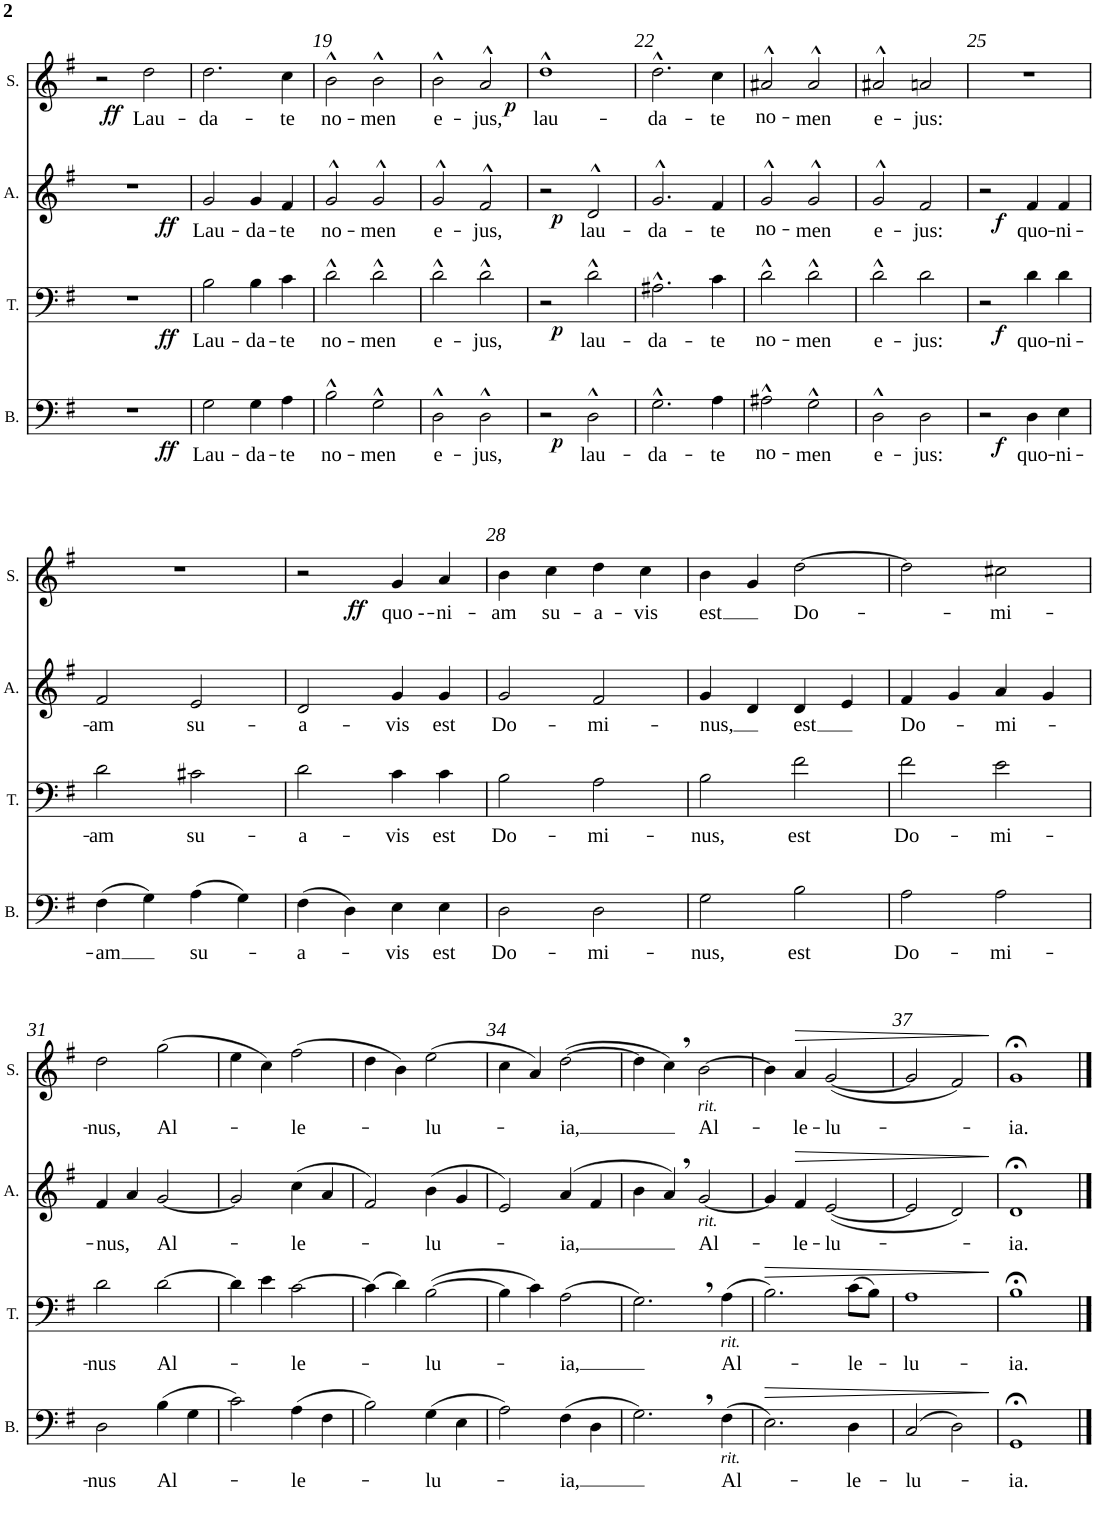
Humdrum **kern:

**kern	**text	**dynam	**kern	**text	**dynam	**kern	**text	**dynam	**kern	**text	**dynam
*part4	*part4	*part4	*part3	*part3	*part3	*part2	*part2	*part2	*part1	*part1	*part1
*staff4	*staff4	*staff4	*staff3	*staff3	*staff3	*staff2	*staff2	*staff2	*staff1	*staff1	*staff1
*I"Bass	*	*	*I"Tenor	*	*	*I"Alto	*	*	*I"Soprano	*	*
*I'B.	*	*	*I'T.	*	*	*I'A.	*	*	*I'S.	*	*
!!LO:PB:g=z
*clefF4	*	*	*clefF4	*	*	*clefG2	*	*	*clefG2	*	*
*k[f#]	*	*	*k[f#]	*	*	*k[f#]	*	*	*k[f#]	*	*
*M2/2	*	*	*M2/2	*	*	*M2/2	*	*	*M2/2	*	*
*met(c|)	*	*	*met(c|)	*	*	*met(c|)	*	*	*met(c|)	*	*
=17	=17	=17	=17	=17	=17	=17	=17	=17	=17	=17	=17
1r	.	.	1r	.	.	1r	.	.	2r	.	.
!	!	!	!	!	!	!	!	!	!	!LO:LY:b	!LO:DY:b
.	.	.	.	.	.	.	.	.	2dd\	Lau-	ff
=18	=18	=18	=18	=18	=18	=18	=18	=18	=18	=18	=18
!	!LO:LY:b	!LO:DY:b	!	!LO:LY:b	!LO:DY:b	!	!LO:LY:b	!LO:DY:b	!	!LO:LY:b	!
2G\	Lau-	ff	2B\	Lau-	ff	2g/	Lau-	ff	2.dd\	-da-	.
!	!LO:LY:b	!	!	!LO:LY:b	!	!	!LO:LY:b	!	!	!	!
4G\	-da-	.	4B\	-da-	.	4g/	-da-	.	.	.	.
!	!LO:LY:b	!	!	!LO:LY:b	!	!	!LO:LY:b	!	!	!LO:LY:b	!
4A\	-te	.	4c\	-te	.	4f#/	-te	.	4cc\	-te	.
=19	=19	=19	=19	=19	=19	=19	=19	=19	=19	=19	=19
!	!LO:LY:b	!	!	!LO:LY:b	!	!	!LO:LY:b	!	!	!LO:LY:b	!
2B^^\	no-	.	2d^^\	no-	.	2g^^/	no-	.	2b^^\	no-	.
!	!LO:LY:b	!	!	!LO:LY:b	!	!	!LO:LY:b	!	!	!LO:LY:b	!
2G^^\	-men	.	2d^^\	-men	.	2g^^/	-men	.	2b^^\	-men	.
=20	=20	=20	=20	=20	=20	=20	=20	=20	=20	=20	=20
!	!LO:LY:b	!	!	!LO:LY:b	!	!	!LO:LY:b	!	!	!LO:LY:b	!
2D^^\	e-	.	2d^^\	e-	.	2g^^/	e-	.	2b^^\	e-	.
!	!LO:LY:b	!	!	!LO:LY:b	!	!	!LO:LY:b	!	!	!LO:LY:b	!
2D^^\	-jus,	.	2d^^\	-jus,	.	2f#^^/	-jus,	.	2a^^/	-jus,	.
=21	=21	=21	=21	=21	=21	=21	=21	=21	=21	=21	=21
!	!	!	!	!	!	!	!	!	!	!LO:LY:b	!LO:DY:b
2r	.	.	2r	.	.	2r	.	.	1dd^^	lau-	p
!	!LO:LY:b	!LO:DY:b	!	!LO:LY:b	!LO:DY:b	!	!LO:LY:b	!LO:DY:b	!	!	!
2D^^\	lau-	p	2d^^\	lau-	p	2d^^/	lau-	p	.	.	.
=22	=22	=22	=22	=22	=22	=22	=22	=22	=22	=22	=22
!	!LO:LY:b	!	!	!LO:LY:b	!	!	!LO:LY:b	!	!	!LO:LY:b	!
2.G^^\	-da-	.	2.A#X^^\	-da-	.	2.g^^/	-da-	.	2.dd^^\	-da-	.
!	!LO:LY:b	!	!	!LO:LY:b	!	!	!LO:LY:b	!	!	!LO:LY:b	!
4A\	-te	.	4c\	-te	.	4f#/	-te	.	4cc\	-te	.
=23	=23	=23	=23	=23	=23	=23	=23	=23	=23	=23	=23
!	!LO:LY:b	!	!	!LO:LY:b	!	!	!LO:LY:b	!	!	!LO:LY:b	!
2A#X^^\	no-	.	2d^^\	no-	.	2g^^/	no-	.	2a#X^^/	no-	.
!	!LO:LY:b	!	!	!LO:LY:b	!	!	!LO:LY:b	!	!	!LO:LY:b	!
2G^^\	-men	.	2d^^\	-men	.	2g^^/	-men	.	2a#^^/	-men	.
=24	=24	=24	=24	=24	=24	=24	=24	=24	=24	=24	=24
!	!LO:LY:b	!	!	!LO:LY:b	!	!	!LO:LY:b	!	!	!LO:LY:b	!
2D^^\	e-	.	2d^^\	e-	.	2g^^/	e-	.	2a#X^^/	e-	.
!	!LO:LY:b	!	!	!LO:LY:b	!	!	!LO:LY:b	!	!	!LO:LY:b	!
2D\	-jus:	.	2d\	-jus:	.	2f#/	-jus:	.	2an/	-jus:	.
=25	=25	=25	=25	=25	=25	=25	=25	=25	=25	=25	=25
2r	.	.	2r	.	.	2r	.	.	1r	.	.
!	!LO:LY:b	!LO:DY:b	!	!LO:LY:b	!LO:DY:b	!	!LO:LY:b	!LO:DY:b	!	!	!
4D\	quo-	f	4d\	quo-	f	4f#/	quo-	f	.	.	.
!	!LO:LY:b	!	!	!LO:LY:b	!	!	!LO:LY:b	!	!	!	!
4E\	-ni-	.	4d\	-ni-	.	4f#/	-ni-	.	.	.	.
!!LO:LB:g=z
=26	=26	=26	=26	=26	=26	=26	=26	=26	=26	=26	=26
!	!LO:LY:b	!	!	!LO:LY:b	!	!	!LO:LY:b	!	!	!	!
(4F#\	-am	.	2d\	-am	.	2f#/	-am	.	1r	.	.
4G\)	.	.	.	.	.	.	.	.	.	.	.
!	!LO:LY:b	!	!	!LO:LY:b	!	!	!LO:LY:b	!	!	!	!
(4A\	su-	.	2c#X\	su-	.	2e/	su-	.	.	.	.
4G\)	.	.	.	.	.	.	.	.	.	.	.
=27	=27	=27	=27	=27	=27	=27	=27	=27	=27	=27	=27
!	!LO:LY:b	!	!	!LO:LY:b	!	!	!LO:LY:b	!	!	!	!
(4F#\	-a-	.	2d\	-a-	.	2d/	-a-	.	2r	.	.
4D\)	.	.	.	.	.	.	.	.	.	.	.
!	!LO:LY:b	!	!	!LO:LY:b	!	!	!LO:LY:b	!	!	!LO:LY:b	!LO:DY:b
4E\	-vis	.	4c\	-vis	.	4g/	-vis	.	4g/	quo --	ff
!	!LO:LY:b	!	!	!LO:LY:b	!	!	!LO:LY:b	!	!	!LO:LY:b	!
4E\	est	.	4c\	est	.	4g/	est	.	4a/	-ni-	.
=28	=28	=28	=28	=28	=28	=28	=28	=28	=28	=28	=28
!	!LO:LY:b	!	!	!LO:LY:b	!	!	!LO:LY:b	!	!	!LO:LY:b	!
2D\	Do-	.	2B\	Do-	.	2g/	Do-	.	4b\	-am	.
!	!	!	!	!	!	!	!	!	!	!LO:LY:b	!
.	.	.	.	.	.	.	.	.	4cc\	su-	.
!	!LO:LY:b	!	!	!LO:LY:b	!	!	!LO:LY:b	!	!	!LO:LY:b	!
2D\	-mi-	.	2A\	-mi-	.	2f#/	-mi-	.	4dd\	-a-	.
!	!	!	!	!	!	!	!	!	!	!LO:LY:b	!
.	.	.	.	.	.	.	.	.	4cc\	-vis	.
=29	=29	=29	=29	=29	=29	=29	=29	=29	=29	=29	=29
!	!LO:LY:b	!	!	!LO:LY:b	!	!	!LO:LY:b	!	!	!LO:LY:b	!
2G\	-nus,	.	2B\	-nus,	.	4g/	-nus,	.	4b\	est	.
.	.	.	.	.	.	4d/	.	.	4g/	.	.
!	!LO:LY:b	!	!	!LO:LY:b	!	!	!LO:LY:b	!	!	!LO:LY:b	!
2B\	est	.	2f#\	est	.	4d/	est	.	[2dd\	Do-	.
.	.	.	.	.	.	4e/	.	.	.	.	.
=30	=30	=30	=30	=30	=30	=30	=30	=30	=30	=30	=30
!	!LO:LY:b	!	!	!LO:LY:b	!	!	!LO:LY:b	!	!	!	!
2A\	Do-	.	2f#\	Do-	.	4f#/	Do-	.	2dd\]	.	.
.	.	.	.	.	.	4g/	.	.	.	.	.
!	!LO:LY:b	!	!	!LO:LY:b	!	!	!LO:LY:b	!	!	!LO:LY:b	!
2A\	-mi-	.	2e\	-mi-	.	4a/	-mi-	.	2cc#X\	-mi-	.
.	.	.	.	.	.	4g/	.	.	.	.	.
!!LO:LB:g=z
=31	=31	=31	=31	=31	=31	=31	=31	=31	=31	=31	=31
!	!LO:LY:b	!	!	!LO:LY:b	!	!	!LO:LY:b	!	!	!LO:LY:b	!
2D\	-nus	.	2d\	-nus	.	4f#/	-nus,	.	2dd\	-nus,	.
.	.	.	.	.	.	4a/	.	.	.	.	.
!	!LO:LY:b	!	!	!LO:LY:b	!	!	!LO:LY:b	!	!	!LO:LY:b	!
(4B\	Al-	.	[2d\	Al-	.	[2g/	Al-	.	(2gg\	Al-	.
4G\	.	.	.	.	.	.	.	.	.	.	.
=32	=32	=32	=32	=32	=32	=32	=32	=32	=32	=32	=32
2c\)	.	.	4d\]	.	.	2g/]	.	.	4ee\	.	.
.	.	.	4e\	.	.	.	.	.	4cc\)	.	.
!	!LO:LY:b	!	!	!LO:LY:b	!	!	!LO:LY:b	!	!	!LO:LY:b	!
(4A\	-le-	.	[2c\	-le-	.	(4cc\	-le-	.	(2ff#\	-le-	.
4F#\	.	.	.	.	.	4a/	.	.	.	.	.
=33	=33	=33	=33	=33	=33	=33	=33	=33	=33	=33	=33
2B\)	.	.	(4c\]	.	.	2f#/)	.	.	4dd\	.	.
.	.	.	4d\)	.	.	.	.	.	4b\)	.	.
!	!LO:LY:b	!	!	!LO:LY:b	!	!	!LO:LY:b	!	!	!LO:LY:b	!
(4G\	-lu-	.	([2B\	-lu-	.	(4b\	-lu-	.	(2ee\	-lu-	.
4E\	.	.	.	.	.	4g/	.	.	.	.	.
=34	=34	=34	=34	=34	=34	=34	=34	=34	=34	=34	=34
2A\)	.	.	4B\]	.	.	2e/)	.	.	4cc\	.	.
.	.	.	4c\)	.	.	.	.	.	4a/)	.	.
!	!LO:LY:b	!	!	!LO:LY:b	!	!	!LO:LY:b	!	!	!LO:LY:b	!
(4F#\	-ia,	.	(2A\	-ia,	.	(4a/	-ia,	.	([2dd\	-ia,	.
4D\	.	.	.	.	.	4f#/	.	.	.	.	.
=35	=35	=35	=35	=35	=35	=35	=35	=35	=35	=35	=35
2.G,\)	.	.	2.G,\)	.	.	4b\	.	.	4dd\]	.	.
.	.	.	.	.	.	4a,/)	.	.	4cc,\)	.	.
!	!	!	!	!	!	!	!	!	!LO:TX:b:i:t=rit.	!	!
!	!	!	!	!	!	!LO:TX:b:i:t=rit.	!	!	!	!	!
!	!	!	!	!	!	!	!LO:LY:b	!	!	!LO:LY:b	!
.	.	.	.	.	.	[2g/	Al-	.	[2b\	Al-	.
!	!	!	!LO:TX:b:i:t=rit.	!	!	!	!	!	!	!	!
!LO:TX:b:i:t=rit.	!	!	!	!	!	!	!	!	!	!	!
!	!LO:LY:b	!	!	!LO:LY:b	!	!	!	!	!	!	!
(4F#\	Al-	.	(4A\	Al-	.	.	.	.	.	.	.
=36	=36	=36	=36	=36	=36	=36	=36	=36	=36	=36	=36
!	!	!LO:HP:b	!	!	!LO:HP:b	!	!	!	!	!	!
2.E\)	.	>	2.B\)	.	>	4g/]	.	.	4b\]	.	.
!	!	!	!	!	!	!	!LO:LY:b	!LO:HP:b	!	!LO:LY:b	!LO:HP:b
.	.	.	.	.	.	4f#/	-le-	>	4a/	-le-	>
!	!	!	!	!	!	!	!LO:LY:b	!	!	!LO:LY:b	!
.	.	.	.	.	.	([2e/	-lu-	.	([2g/	-lu-	.
!	!LO:LY:b	!	!	!LO:LY:b	!	!	!	!	!	!	!
4D\	-le-	.	(8c\L	-le-	.	.	.	.	.	.	.
.	.	.	8B\J)	.	.	.	.	.	.	.	.
=37	=37	=37	=37	=37	=37	=37	=37	=37	=37	=37	=37
!	!LO:LY:b	!	!	!LO:LY:b	!	!	!	!	!	!	!
(2C/	-lu-	.	1A	-lu-	.	2e/]	.	.	2g/]	.	.
2D\)	.	.	.	.	.	2d/)	.	.	2f#/)	.	.
.	.	]	.	.	]	.	.	]	.	.	]
=38	=38	=38	=38	=38	=38	=38	=38	=38	=38	=38	=38
!	!LO:LY:b	!	!	!LO:LY:b	!	!	!LO:LY:b	!	!	!LO:LY:b	!
1GG;<	-ia.	.	1B;<	-ia.	.	1d;<	-ia.	.	1g;<	-ia.	.
==	==	==	==	==	==	==	==	==	==	==	==
*-	*-	*-	*-	*-	*-	*-	*-	*-	*-	*-	*-
